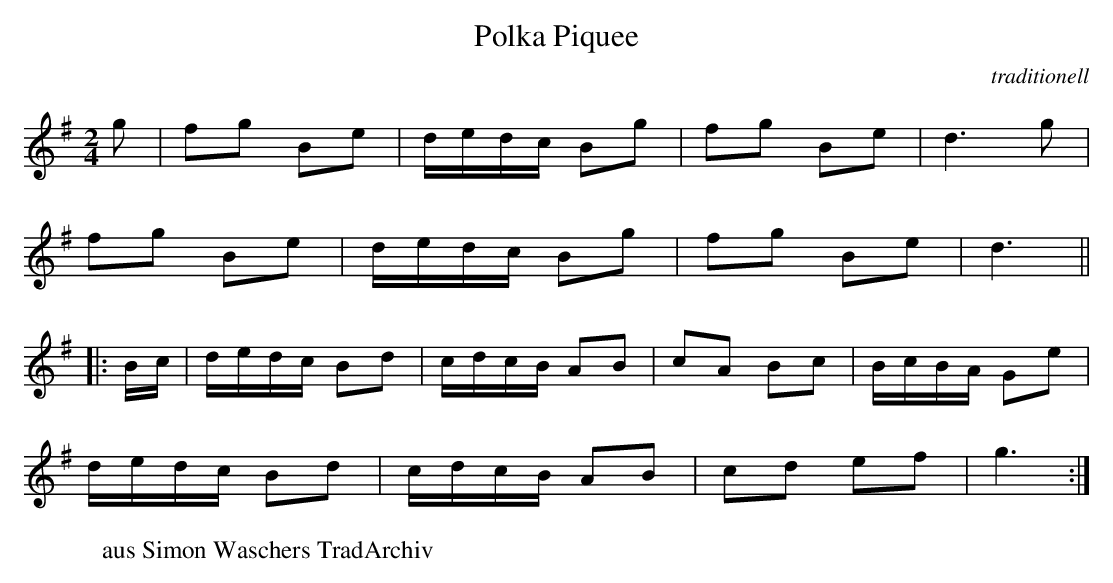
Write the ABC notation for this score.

X:1
T:Polka Piquee
C:traditionell
M:2/4
L:1/8
K:G
g |\
fg Be | d/e/d/c/ Bg | fg Be | d3g |
fg Be | d/e/d/c/ Bg | fg Be | d3 ||
|: B/c/ |\
d/e/d/c/ Bd | c/d/c/B/ AB | cA Bc | B/c/B/A/ Ge |
d/e/d/c/ Bd | c/d/c/B/ AB | cd ef | g3 :|
W:aus Simon Waschers TradArchiv

</pre>
</body>
</html>
v
